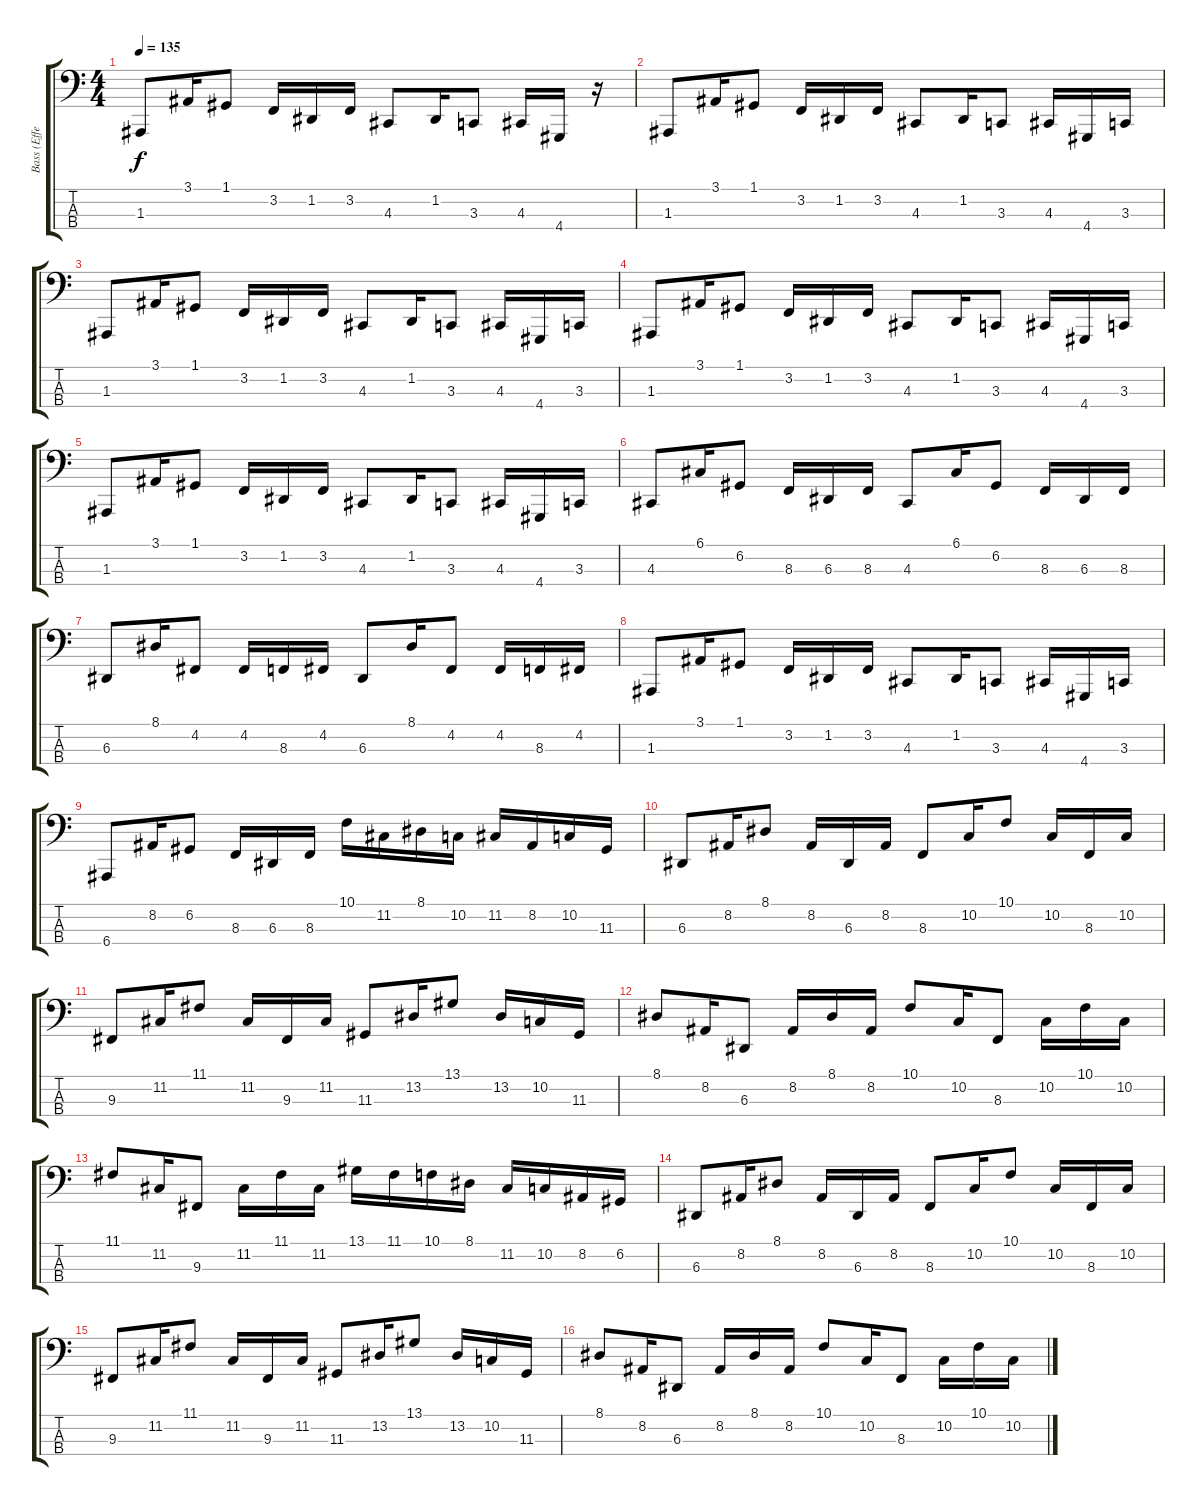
\track ("Bass (Effects)" "Bass (Effe") {instrument lead2sawtooth}
\staff {score tabs}
\tuning (G2 D2 A1 E1) {hide}
\ts (4 4)
\tempo 135
\clef f4
\ks c
1.3.8{dy f} 3.1.16 1.1.8 3.2.16 1.2.16 3.2.16 4.3.8 1.2.16 3.3.8 4.3.16 4.4.16 r.16 |
1.3.8 3.1.16 1.1.8 3.2.16 1.2.16 3.2.16 4.3.8 1.2.16 3.3.8 4.3.16 4.4.16 3.3.16 |
1.3.8 3.1.16 1.1.8 3.2.16 1.2.16 3.2.16 4.3.8 1.2.16 3.3.8 4.3.16 4.4.16 3.3.16 |
1.3.8 3.1.16 1.1.8 3.2.16 1.2.16 3.2.16 4.3.8 1.2.16 3.3.8 4.3.16 4.4.16 3.3.16 |
1.3.8 3.1.16 1.1.8 3.2.16 1.2.16 3.2.16 4.3.8 1.2.16 3.3.8 4.3.16 4.4.16 3.3.16 |
4.3.8 6.1.16 6.2.8 8.3.16 6.3.16 8.3.16 4.3.8 6.1.16 6.2.8 8.3.16 6.3.16 8.3.16 |
6.3.8 8.1.16 4.2.8 4.2.16 8.3.16 4.2.16 6.3.8 8.1.16 4.2.8 4.2.16 8.3.16 4.2.16 |
1.3.8 3.1.16 1.1.8 3.2.16 1.2.16 3.2.16 4.3.8 1.2.16 3.3.8 4.3.16 4.4.16 3.3.16 |
6.4.8 8.2.16 6.2.8 8.3.16 6.3.16 8.3.16 10.1.16 11.2.16 8.1.16 10.2.16 11.2.16 8.2.16 10.2.16 11.3.16 |
6.3.8 8.2.16 8.1.8 8.2.16 6.3.16 8.2.16 8.3.8 10.2.16 10.1.8 10.2.16 8.3.16 10.2.16 |
9.3.8 11.2.16 11.1.8 11.2.16 9.3.16 11.2.16 11.3.8 13.2.16 13.1.8 13.2.16 10.2.16 11.3.16 |
8.1.8 8.2.16 6.3.8 8.2.16 8.1.16 8.2.16 10.1.8 10.2.16 8.3.8 10.2.16 10.1.16 10.2.16 |
11.1.8 11.2.16 9.3.8 11.2.16 11.1.16 11.2.16 13.1.16 11.1.16 10.1.16 8.1.16 11.2.16 10.2.16 8.2.16 6.2.16 |
6.3.8 8.2.16 8.1.8 8.2.16 6.3.16 8.2.16 8.3.8 10.2.16 10.1.8 10.2.16 8.3.16 10.2.16 |
9.3.8 11.2.16 11.1.8 11.2.16 9.3.16 11.2.16 11.3.8 13.2.16 13.1.8 13.2.16 10.2.16 11.3.16 |
8.1.8 8.2.16 6.3.8 8.2.16 8.1.16 8.2.16 10.1.8 10.2.16 8.3.8 10.2.16 10.1.16 10.2.16
